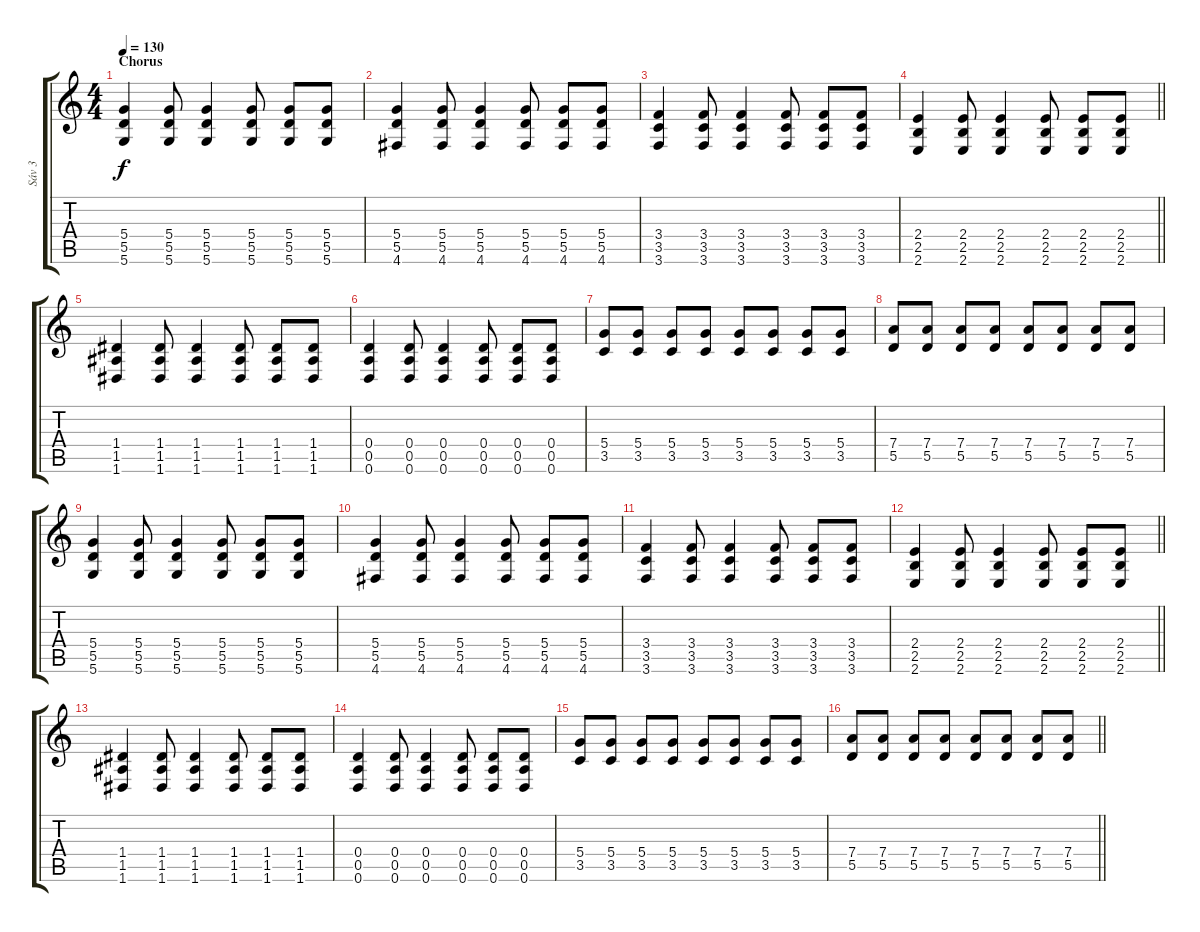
\track ("Sáv 3" "Sáv 3") {instrument acousticguitarsteel}
\staff {score tabs}
\tuning (E4 B3 G3 D3 A2 D2) {hide}
\ts (4 4)
\section ("" "Chorus")
\tempo 130
\clef g2
\ks c
(5.4 5.5 5.6).4{dy f} (5.4 5.5 5.6).8 (5.4 5.5 5.6).4 (5.4 5.5 5.6).8 (5.4 5.5 5.6).8 (5.4 5.5 5.6).8 |
(5.4 5.5 4.6).4 (5.4 5.5 4.6).8 (5.4 5.5 4.6).4 (5.4 5.5 4.6).8 (5.4 5.5 4.6).8 (5.4 5.5 4.6).8 |
(3.4 3.5 3.6).4 (3.4 3.5 3.6).8 (3.4 3.5 3.6).4 (3.4 3.5 3.6).8 (3.4 3.5 3.6).8 (3.4 3.5 3.6).8 |
\barLineRight lightlight
(2.4 2.5 2.6).4 (2.4 2.5 2.6).8 (2.4 2.5 2.6).4 (2.4 2.5 2.6).8 (2.4 2.5 2.6).8 (2.4 2.5 2.6).8 |
(1.4 1.5 1.6).4 (1.4 1.5 1.6).8 (1.4 1.5 1.6).4 (1.4 1.5 1.6).8 (1.4 1.5 1.6).8 (1.4 1.5 1.6).8 |
(0.4 0.5 0.6).4 (0.4 0.5 0.6).8 (0.4 0.5 0.6).4 (0.4 0.5 0.6).8 (0.4 0.5 0.6).8 (0.4 0.5 0.6).8 |
(5.4 3.5).8 (5.4 3.5).8 (5.4 3.5).8 (5.4 3.5).8 (5.4 3.5).8 (5.4 3.5).8 (5.4 3.5).8 (5.4 3.5).8 |
(7.4 5.5).8 (7.4 5.5).8 (7.4 5.5).8 (7.4 5.5).8 (7.4 5.5).8 (7.4 5.5).8 (7.4 5.5).8 (7.4 5.5).8 |
(5.4 5.5 5.6).4 (5.4 5.5 5.6).8 (5.4 5.5 5.6).4 (5.4 5.5 5.6).8 (5.4 5.5 5.6).8 (5.4 5.5 5.6).8 |
(5.4 5.5 4.6).4 (5.4 5.5 4.6).8 (5.4 5.5 4.6).4 (5.4 5.5 4.6).8 (5.4 5.5 4.6).8 (5.4 5.5 4.6).8 |
(3.4 3.5 3.6).4 (3.4 3.5 3.6).8 (3.4 3.5 3.6).4 (3.4 3.5 3.6).8 (3.4 3.5 3.6).8 (3.4 3.5 3.6).8 |
\barLineRight lightlight
(2.4 2.5 2.6).4 (2.4 2.5 2.6).8 (2.4 2.5 2.6).4 (2.4 2.5 2.6).8 (2.4 2.5 2.6).8 (2.4 2.5 2.6).8 |
(1.4 1.5 1.6).4 (1.4 1.5 1.6).8 (1.4 1.5 1.6).4 (1.4 1.5 1.6).8 (1.4 1.5 1.6).8 (1.4 1.5 1.6).8 |
(0.4 0.5 0.6).4 (0.4 0.5 0.6).8 (0.4 0.5 0.6).4 (0.4 0.5 0.6).8 (0.4 0.5 0.6).8 (0.4 0.5 0.6).8 |
(5.4 3.5).8 (5.4 3.5).8 (5.4 3.5).8 (5.4 3.5).8 (5.4 3.5).8 (5.4 3.5).8 (5.4 3.5).8 (5.4 3.5).8 |
\barLineRight lightlight
(7.4 5.5).8 (7.4 5.5).8 (7.4 5.5).8 (7.4 5.5).8 (7.4 5.5).8 (7.4 5.5).8 (7.4 5.5).8 (7.4 5.5).8
